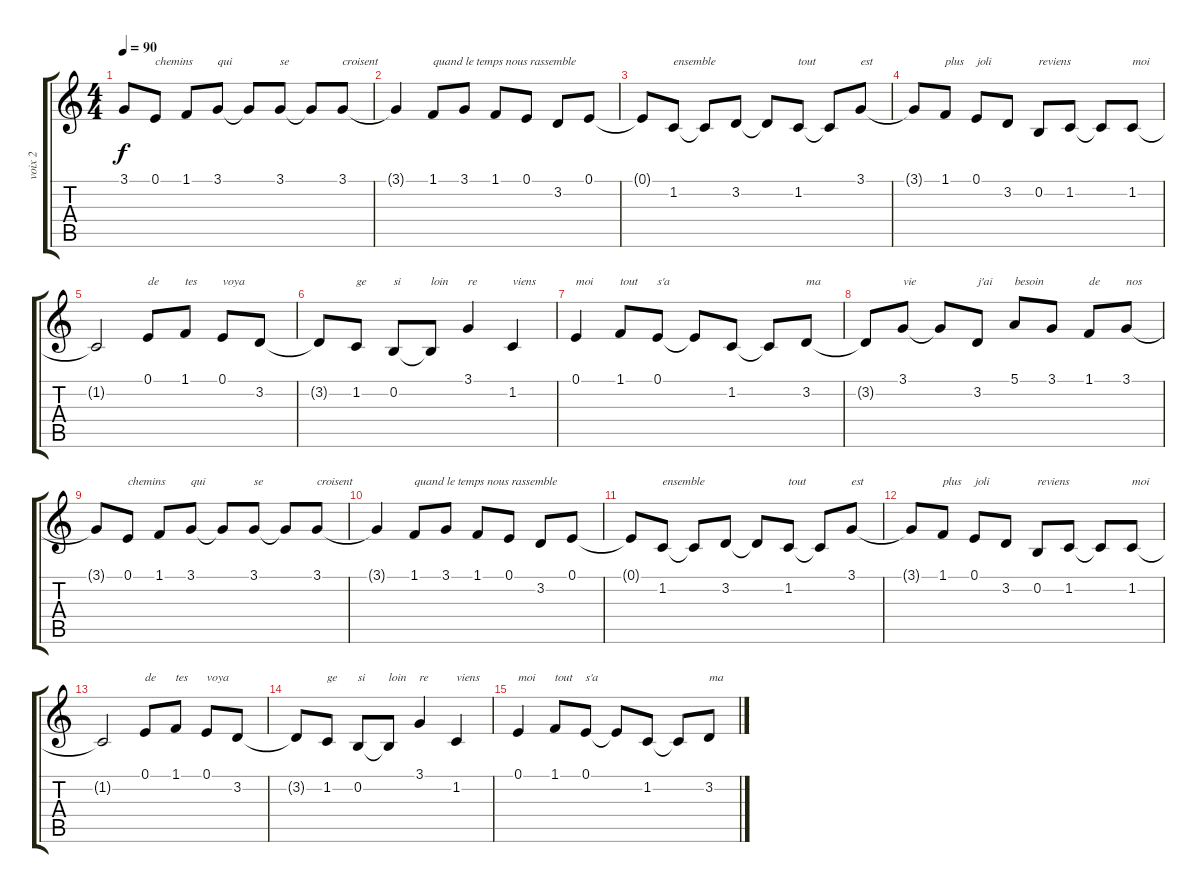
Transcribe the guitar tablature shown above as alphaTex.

\track ("voix 2" "voix 2") {instrument synthvoice}
\staff {score tabs}
\tuning (E4 B3 G3 D3 A2 E2) {hide}
\ts (4 4)
\tempo 90
\clef g2
\ks c
3.1{t}.8{dy f} 0.1.8{txt "chemins"} 1.1.8 3.1.8{txt "qui"} 3.1{t}.8 3.1.8{txt "se"} 3.1{t}.8 3.1.8{txt "croisent"} |
3.1{t}.4 1.1.8{txt "quand le temps nous rassemble"} 3.1.8 1.1.8 0.1.8 3.2.8 0.1.8 |
0.1{t}.8 1.2.8{txt "ensemble"} 1.2{t}.8 3.2.8 3.2{t}.8 1.2.8{txt "tout"} 1.2{t}.8 3.1.8{txt "est"} |
3.1{t}.8 1.1.8{txt "plus"} 0.1.8{txt "joli"} 3.2.8 0.2.8{txt "reviens"} 1.2.8 1.2{t}.8 1.2.8{txt "moi"} |
1.2{t}.2 0.1.8{txt "de"} 1.1.8{txt "tes"} 0.1.8{txt "voya"} 3.2.8 |
3.2{t}.8 1.2.8{txt "ge"} 0.2.8{txt "si"} 0.2{t}.8{txt "loin"} 3.1.4{txt "re"} 1.2.4{txt "viens"} |
0.1.4{txt "moi"} 1.1.8{txt "tout"} 0.1.8{txt "s'a"} 0.1{t}.8 1.2.8{txt ""} 1.2{t}.8 3.2.8{txt "ma"} |
3.2{t}.8 3.1.8{txt "vie"} 3.1{t}.8 3.2.8{txt "j'ai"} 5.1.8{txt "besoin"} 3.1.8 1.1.8{txt "de"} 3.1.8{txt "nos"} |
3.1{t}.8 0.1.8{txt "chemins"} 1.1.8 3.1.8{txt "qui"} 3.1{t}.8 3.1.8{txt "se"} 3.1{t}.8 3.1.8{txt "croisent"} |
3.1{t}.4 1.1.8{txt "quand le temps nous rassemble"} 3.1.8 1.1.8 0.1.8 3.2.8 0.1.8 |
0.1{t}.8 1.2.8{txt "ensemble"} 1.2{t}.8 3.2.8 3.2{t}.8 1.2.8{txt "tout"} 1.2{t}.8 3.1.8{txt "est"} |
3.1{t}.8 1.1.8{txt "plus"} 0.1.8{txt "joli"} 3.2.8 0.2.8{txt "reviens"} 1.2.8 1.2{t}.8 1.2.8{txt "moi"} |
1.2{t}.2 0.1.8{txt "de"} 1.1.8{txt "tes"} 0.1.8{txt "voya"} 3.2.8 |
3.2{t}.8 1.2.8{txt "ge"} 0.2.8{txt "si"} 0.2{t}.8{txt "loin"} 3.1.4{txt "re"} 1.2.4{txt "viens"} |
0.1.4{txt "moi"} 1.1.8{txt "tout"} 0.1.8{txt "s'a"} 0.1{t}.8 1.2.8{txt ""} 1.2{t}.8 3.2.8{txt "ma"}
